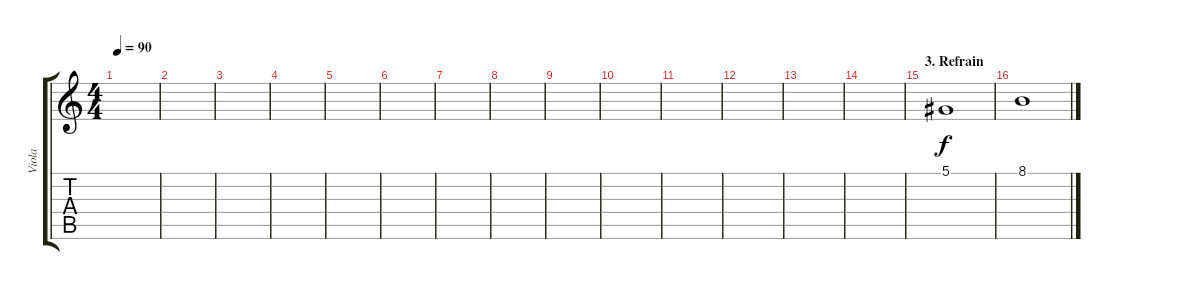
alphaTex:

\track ("Viola" "Viola") {instrument viola}
\staff {score tabs}
\tuning (Eb4 Bb3 Gb3 Db3 Ab2 Eb2) {hide}
\ts (4 4)
\tempo 90
\clef g2
\ks c
|
|
|
|
|
|
|
|
|
|
|
|
|
|
\section ("" "3. Refrain")
5.1.1 |
8.1.1
